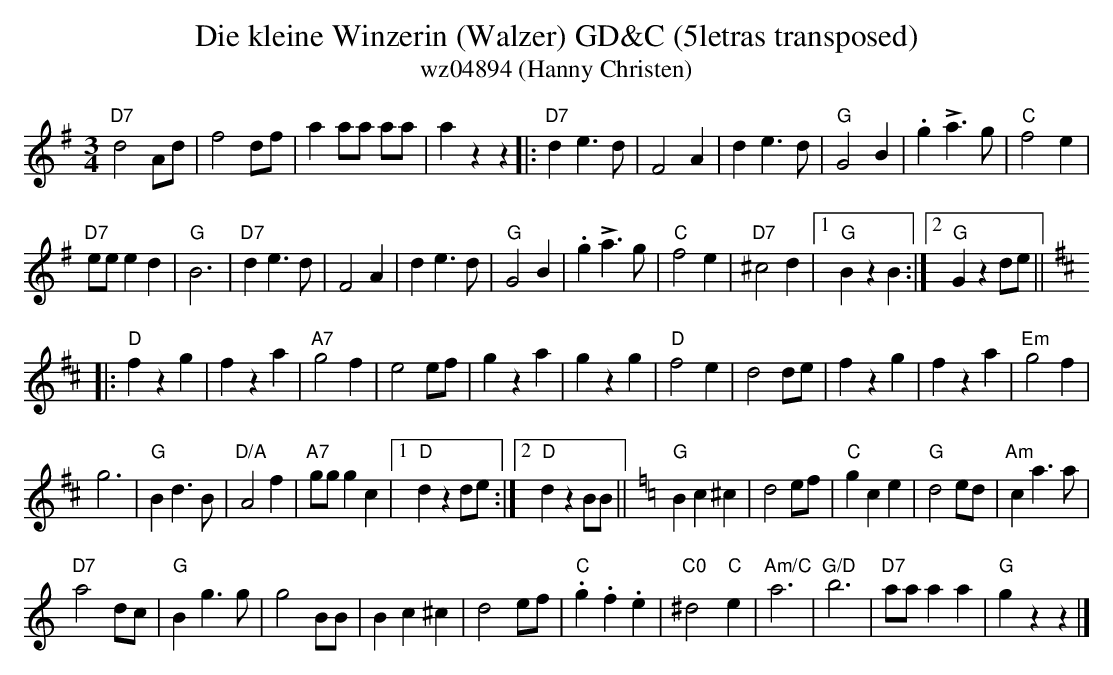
X:1
T:Die kleine Winzerin (Walzer) GD&C (5letras transposed)
T:wz04894 (Hanny Christen)
M:3/4
L:1/4
K:G transpose=3%%MIDI gchordon
"D7"d2A/2d/2 | f2d/2f/2 | aa/2a/2 a/2a/2 | azz |: "D7"de>d | F2A | de>d | "G"G2B | .g!>!a>g | "C"f2e |
"D7"e/2e/2ed | "G"B3 | "D7"de>d | F2A | de>d | "G"G2B | .g!>!a>g | "C"f2e | "D7"^c2d |1 "G"BzB :|2 "G"Gzd/2e/2 ||
[K:D] |: "D"fzg | fza | "A7"g2f | e2e/2f/2 | gza | gzg | "D"f2e | d2d/2e/2 | fzg | fza | "Em"g2f |
g3 | "G"Bd>B | "D/A"A2f | "A7"g/2g/2gc |1 "D"dzd/2e/2 :|2 "D"dzB/2B/2 || [K:C] "G"Bc^c | d2e/2f/2 | "C"gce | "G"d2e/2d/2 | "Am"ca>a |
"D7"a2d/2c/2 | "G"Bg>g | g2B/2B/2 | Bc^c | d2e/2f/2 | "C".g.f.e | "C0"^d2"C"e | "Am/C"a3 | "G/D"b3 | "D7"a/2a/2aa | "G"gzz |]
